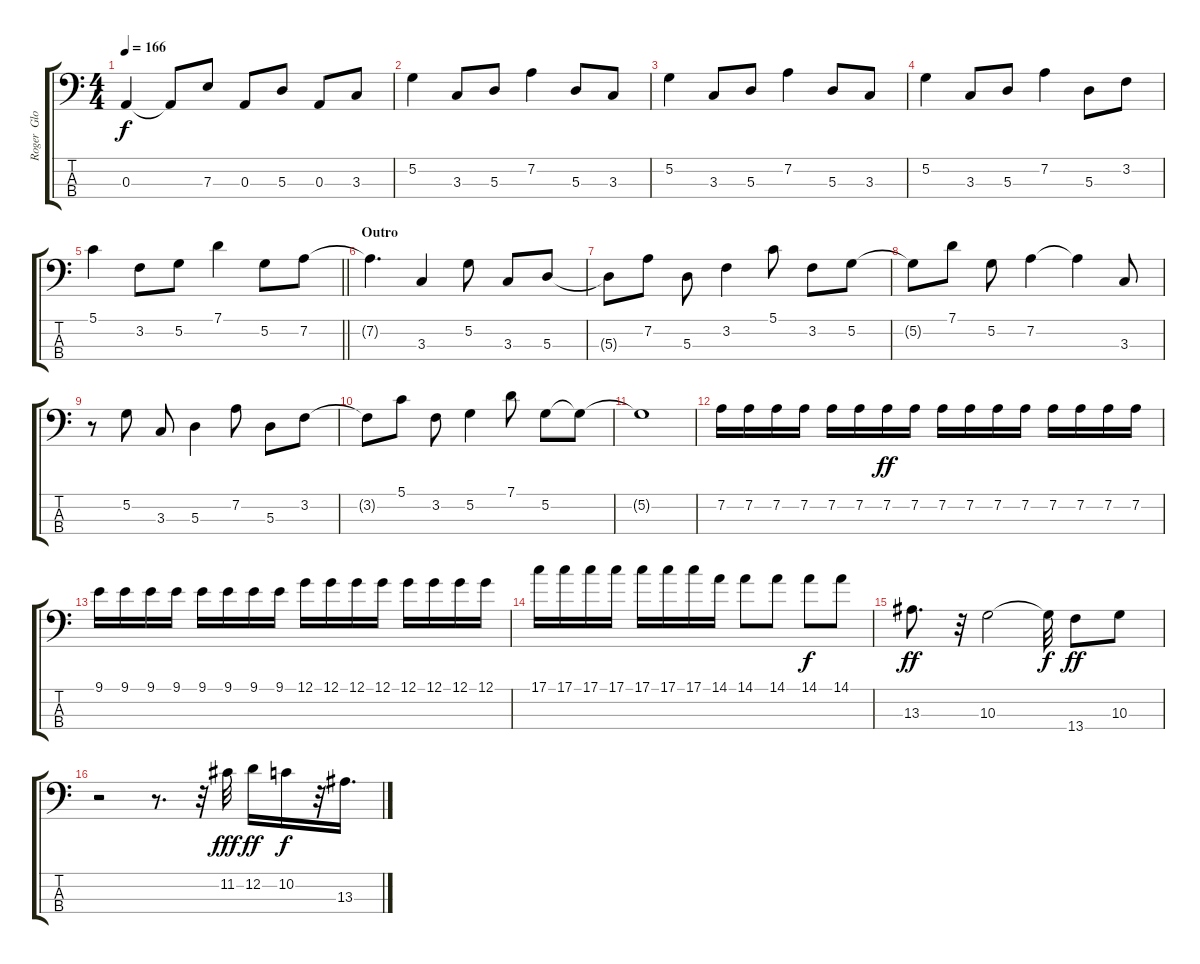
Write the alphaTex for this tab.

\track ("Roger  Glover" "Roger  Glo") {instrument electricbassfinger}
\staff {score tabs}
\tuning (G2 D2 A1 E1) {hide}
\ts (4 4)
\tempo 166
\clef f4
\ks c
0.3.4{dy f} 0.3{t}.8 7.3.8 0.3.8 5.3.8 0.3.8 3.3.8 |
5.2.4 3.3.8 5.3.8 7.2.4 5.3.8 3.3.8 |
5.2.4 3.3.8 5.3.8 7.2.4 5.3.8 3.3.8 |
5.2.4 3.3.8 5.3.8 7.2.4 5.3.8 3.2.8 |
\barLineRight lightlight
5.1.4 3.2.8 5.2.8 7.1.4 5.2.8 7.2.8 |
\section ("" "Outro")
7.2{t}.4{d} 3.3.4 5.2.8 3.3.8 5.3.8 |
5.3{t}.8 7.2.8 5.3.8 3.2.4 5.1.8 3.2.8 5.2.8 |
5.2{t}.8 7.1.8 5.2.8 7.2.4 7.2{t}.4 3.3.8 |
r.8 5.2.8 3.3.8 5.3.4 7.2.8 5.3.8 3.2.8 |
3.2{t}.8 5.1.8 3.2.8 5.2.4 7.1.8 5.2.8 5.2{t}.8 |
5.2{t}.1 |
7.2.16 7.2.16 7.2.16 7.2.16 7.2.16 7.2.16 7.2.16{dy ff} 7.2.16 7.2.16 7.2.16 7.2.16 7.2.16 7.2.16 7.2.16 7.2.16 7.2.16 |
9.1.16 9.1.16 9.1.16 9.1.16 9.1.16 9.1.16 9.1.16 9.1.16 12.1.16 12.1.16 12.1.16 12.1.16 12.1.16 12.1.16 12.1.16 12.1.16 |
17.1.16 17.1.16 17.1.16 17.1.16 17.1.16 17.1.16 17.1.16 14.1.16 14.1.8 14.1.8 14.1.8{dy f} 14.1.8 |
13.3.8{d dy ff} r.32 10.3.2 10.3{t}.32{dy f} 13.4.8{dy ff} 10.3.8 |
r.2 r.8{d} r.32 11.2.32{dy fff} 12.2.16{dy ff} 10.2.16{dy f} r.32 13.3.16{d}
